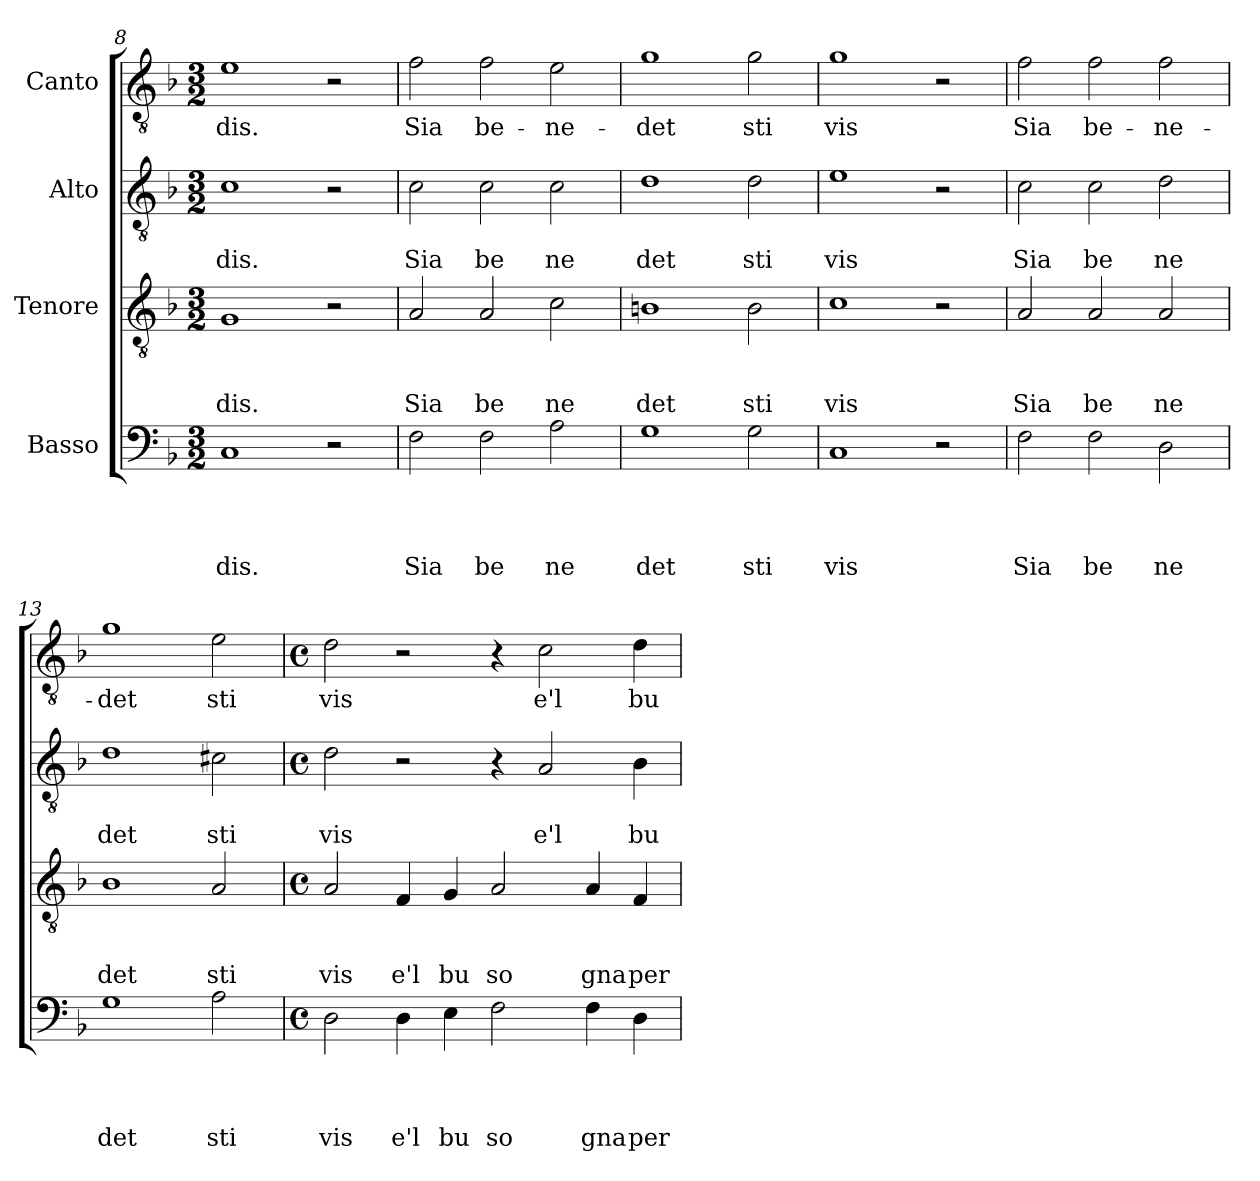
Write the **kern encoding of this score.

**kern	**text	**text	**text	**text	**kern	**text	**text	**text	**kern	**text	**text	**kern	**text
*part4	*part4	*part4	*part4	*part4	*part3	*part3	*part3	*part3	*part2	*part2	*part2	*part1	*part1
*staff4	*staff4	*staff4	*staff4	*staff4	*staff3	*staff3	*staff3	*staff3	*staff2	*staff2	*staff2	*staff1	*staff1
*I"Basso	*	*	*	*	*I"Tenore	*	*	*	*I"Alto	*	*	*I"Canto	*
!!LO:LB:g=z
*clefF4	*	*	*	*	*clefGv2	*	*	*	*clefGv2	*	*	*clefGv2	*
*k[b-]	*	*	*	*	*k[b-]	*	*	*	*k[b-]	*	*	*k[b-]	*
*F:	*	*	*	*	*F:	*	*	*	*F:	*	*	*F:	*
*M3/2	*	*	*	*	*M3/2	*	*	*	*M3/2	*	*	*M3/2	*
=8	=8	=8	=8	=8	=8	=8	=8	=8	=8	=8	=8	=8	=8
!	!	!	!	!LO:LY:b	!	!	!	!LO:LY:b	!	!	!LO:LY:b	!	!LO:LY:b
1C	.	.	.	-dis.	1G	.	.	-dis.	1c	.	dis.	1e	dis.
2r	.	.	.	.	2r	.	.	.	2r	.	.	2r	.
=9	=9	=9	=9	=9	=9	=9	=9	=9	=9	=9	=9	=9	=9
!	!	!	!	!LO:LY:b	!	!	!	!LO:LY:b	!	!	!LO:LY:b	!	!LO:LY:b
2F\	.	.	.	Sia	2A/	.	.	Sia	2c\	.	Sia	2f\	Sia
!	!	!	!	!LO:LY:b	!	!	!	!LO:LY:b	!	!	!LO:LY:b	!	!LO:LY:b
2F\	.	.	.	be	2A/	.	.	be	2c\	.	be	2f\	be-
!	!	!	!	!LO:LY:b	!	!	!	!LO:LY:b	!	!	!LO:LY:b	!	!LO:LY:b
2A\	.	.	.	ne	2c\	.	.	ne	2c\	.	ne	2e\	-ne-
=10	=10	=10	=10	=10	=10	=10	=10	=10	=10	=10	=10	=10	=10
!	!	!	!	!LO:LY:b	!	!	!	!LO:LY:b	!	!	!LO:LY:b	!	!LO:LY:b
1G	.	.	.	det	1Bn	.	.	det	1d	.	det	1g	-det
!	!	!	!	!LO:LY:b	!	!	!	!LO:LY:b	!	!	!LO:LY:b	!	!LO:LY:b
2G\	.	.	.	sti	2B\	.	.	sti	2d\	.	sti	2g\	sti
=11	=11	=11	=11	=11	=11	=11	=11	=11	=11	=11	=11	=11	=11
!	!	!	!	!LO:LY:b	!	!	!	!LO:LY:b	!	!	!LO:LY:b	!	!LO:LY:b
1C	.	.	.	vis	1c	.	.	vis	1e	.	vis	1g	vis
2r	.	.	.	.	2r	.	.	.	2r	.	.	2r	.
=12	=12	=12	=12	=12	=12	=12	=12	=12	=12	=12	=12	=12	=12
!	!	!	!	!LO:LY:b	!	!	!	!LO:LY:b	!	!	!LO:LY:b	!	!LO:LY:b
2F\	.	.	.	Sia	2A/	.	.	Sia	2c\	.	Sia	2f\	Sia
!	!	!	!	!LO:LY:b	!	!	!	!LO:LY:b	!	!	!LO:LY:b	!	!LO:LY:b
2F\	.	.	.	be	2A/	.	.	be	2c\	.	be	2f\	be-
!	!	!	!	!LO:LY:b	!	!	!	!LO:LY:b	!	!	!LO:LY:b	!	!LO:LY:b
2D\	.	.	.	ne	2A/	.	.	ne	2d\	.	ne	2f\	-ne-
=13	=13	=13	=13	=13	=13	=13	=13	=13	=13	=13	=13	=13	=13
!	!	!	!	!LO:LY:b	!	!	!	!LO:LY:b	!	!	!LO:LY:b	!	!LO:LY:b
1G	.	.	.	det	1B-	.	.	det	1d	.	det	1g	-det
!	!	!	!	!LO:LY:b	!	!	!	!LO:LY:b	!	!	!LO:LY:b	!	!LO:LY:b
2A\	.	.	.	sti	2A/	.	.	sti	2c#X\	.	sti	2e\	sti
=14	=14	=14	=14	=14	=14	=14	=14	=14	=14	=14	=14	=14	=14
*M4/4	*	*	*	*	*M4/4	*	*	*	*M4/4	*	*	*M4/4	*
*met(c)	*	*	*	*	*met(c)	*	*	*	*met(c)	*	*	*met(c)	*
!	!	!	!	!LO:LY:b	!	!	!	!LO:LY:b	!	!	!LO:LY:b	!	!LO:LY:b
2D\	.	.	.	vis	2A/	.	.	vis	2d\	.	vis	2d\	vis
!	!	!	!	!LO:LY:b	!	!	!	!LO:LY:b	!	!	!	!	!
4D\	.	.	.	e'l	4F/	.	.	e'l	2r	.	.	2r	.
!	!	!	!	!LO:LY:b	!	!	!	!LO:LY:b	!	!	!	!	!
4E\	.	.	.	bu	4G/	.	.	bu	.	.	.	.	.
!	!	!	!	!LO:LY:b	!	!	!	!LO:LY:b	!	!	!	!	!
2F\	.	.	.	so	2A/	.	.	so	4r	.	.	4r	.
!	!	!	!	!	!	!	!	!	!	!	!LO:LY:b	!	!LO:LY:b
.	.	.	.	.	.	.	.	.	2A/	.	e'l	2c\	e'l
!	!	!	!	!LO:LY:b	!	!	!	!LO:LY:b	!	!	!	!	!
4F\	.	.	.	gna	4A/	.	.	gna	.	.	.	.	.
!	!	!	!	!LO:LY:b	!	!	!	!LO:LY:b	!	!	!LO:LY:b	!	!LO:LY:b
4D\	.	.	.	per	4F/	.	.	per	4B-\	.	bu	4d\	bu-
=	=	=	=	=	=	=	=	=	=	=	=	=	=
*-	*-	*-	*-	*-	*-	*-	*-	*-	*-	*-	*-	*-	*-
